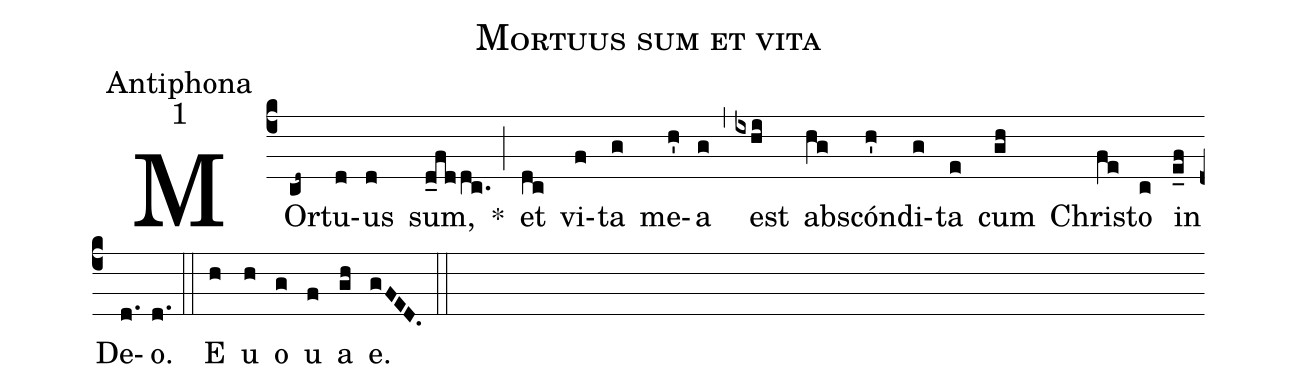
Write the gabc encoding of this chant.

name:Mortuus sum et vita;
office-part:Antiphona;
mode:1;
%%
(c4) MOr(cd~)tu(d)us(d) sum,(d_fddc.) *(;) et(dc) vi(f)ta(g) me(h')a(g) (,) est(ixhi) ab(hg)scón(h')di(g)ta(e) cum(gh) Chri(fe)sto(c) in(e_f) De(d.)o.(d.) (::) <eu>E(h) u(h) o(g) u(f) a(gh) e.</eu>(gFED.) (::)
